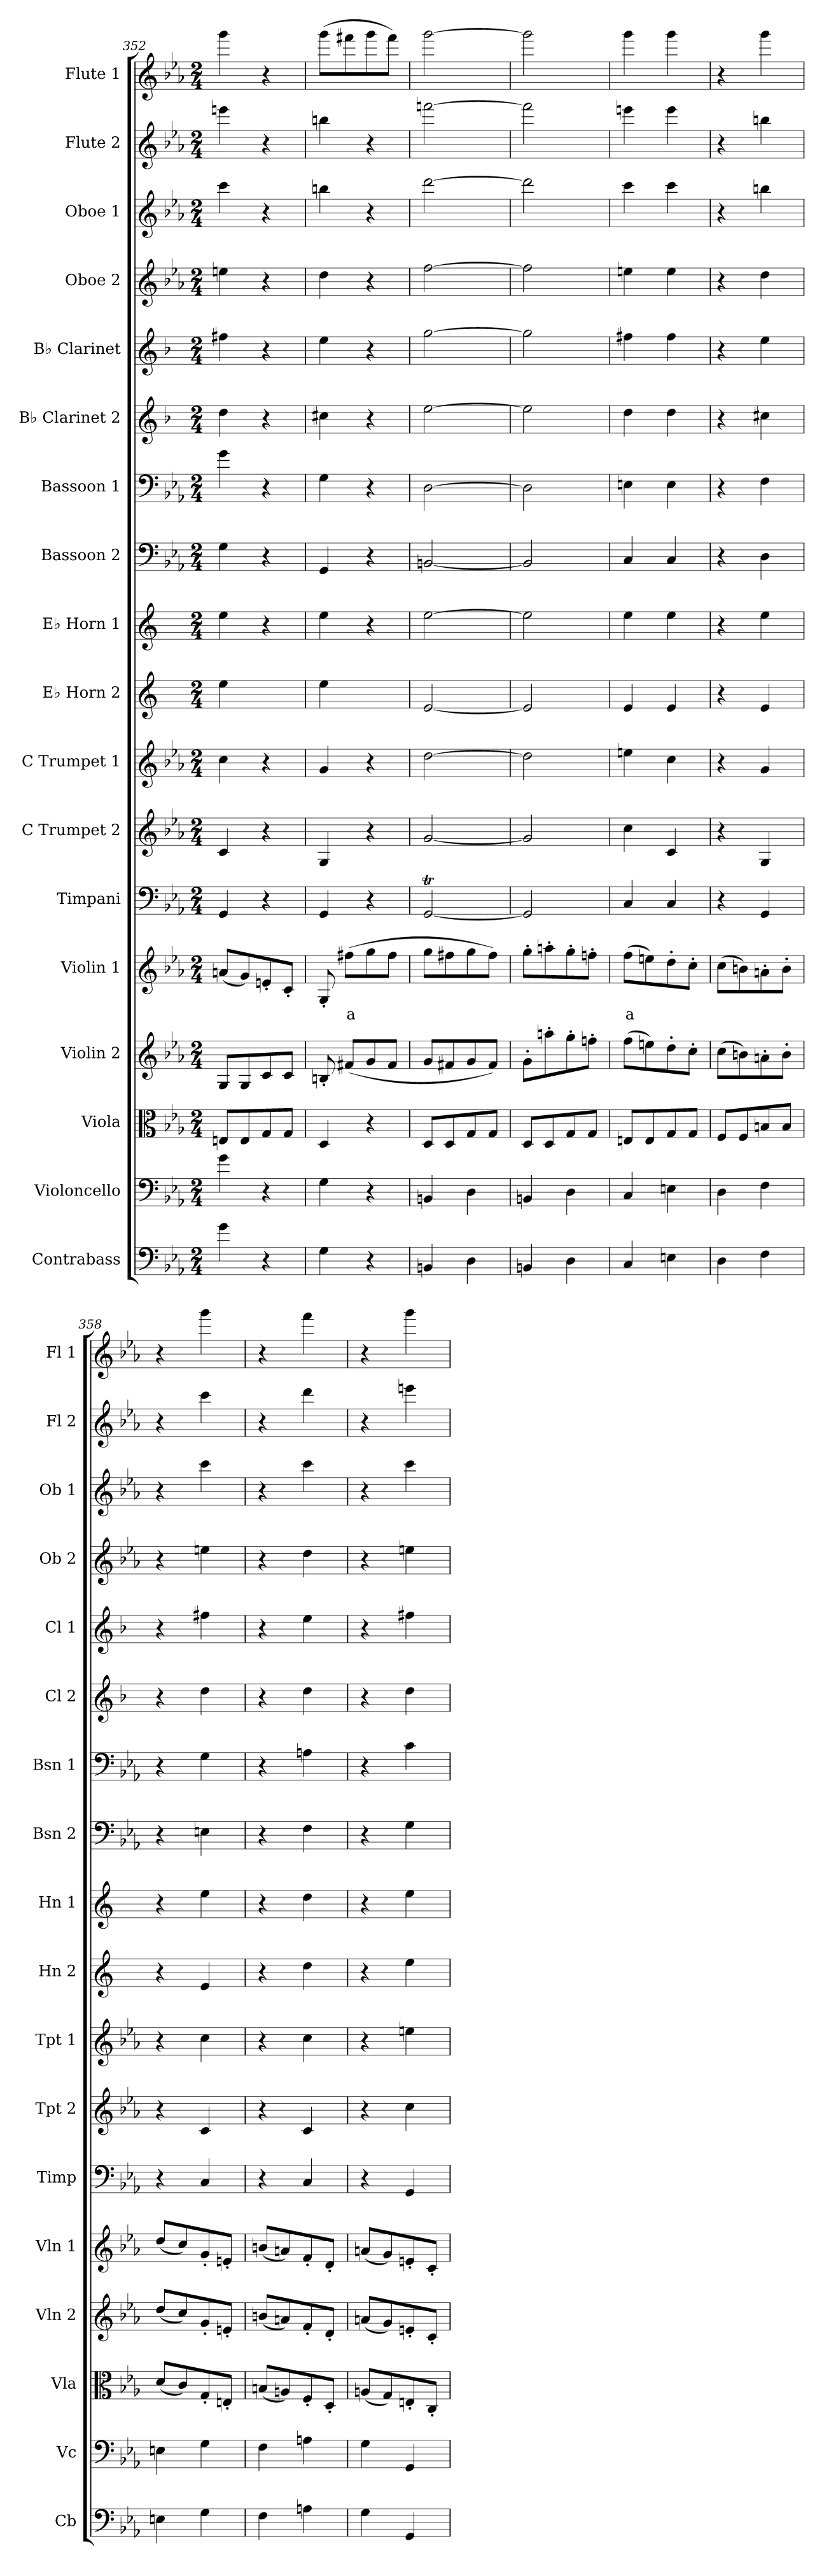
**kern	**kern	**kern	**kern	**kern	**text	**kern	**kern	**kern	**kern	**kern	**kern	**kern	**kern	**kern	**kern	**kern	**kern	**kern
*part18	*part17	*part16	*part15	*part14	*part14	*part13	*part12	*part11	*part10	*part9	*part8	*part7	*part6	*part5	*part4	*part3	*part2	*part1
*staff18	*staff17	*staff16	*staff15	*staff14	*staff14	*staff13	*staff12	*staff11	*staff10	*staff9	*staff8	*staff7	*staff6	*staff5	*staff4	*staff3	*staff2	*staff1
*I"Contrabass	*I"Violoncello	*I"Viola	*I"Violin 2	*I"Violin 1	*	*I"Timpani	*I"C Trumpet 2	*I"C Trumpet 1	*I"E♭ Horn 2	*I"E♭ Horn 1	*I"Bassoon 2	*I"Bassoon 1	*I"B♭ Clarinet 2	*I"B♭ Clarinet	*I"Oboe 2	*I"Oboe 1	*I"Flute 2	*I"Flute 1
*I'Cb	*I'Vc	*I'Vla	*I'Vln 2	*I'Vln 1	*	*I'Timp	*I'Tpt 2	*I'Tpt 1	*I'Hn 2	*I'Hn 1	*I'Bsn 2	*I'Bsn 1	*I'Cl 2	*I'Cl 1	*I'Ob 2	*I'Ob 1	*I'Fl 2	*I'Fl 1
*clefF4	*clefF4	*clefC3	*clefG2	*clefG2	*	*clefF4	*clefG2	*clefG2	*clefG2	*clefG2	*clefF4	*clefF4	*clefG2	*clefG2	*clefG2	*clefG2	*clefG2	*clefG2
*ITrd7c12	*	*	*	*	*	*	*	*	*ITrd5c9	*ITrd5c9	*	*	*ITrd1c2	*ITrd1c2	*	*	*	*
*k[b-e-a-]	*k[b-e-a-]	*k[b-e-a-]	*k[b-e-a-]	*k[b-e-a-]	*	*k[b-e-a-]	*k[b-e-a-]	*k[b-e-a-]	*k[b-e-a-]	*k[b-e-a-]	*k[b-e-a-]	*k[b-e-a-]	*k[b-e-a-]	*k[b-e-a-]	*k[b-e-a-]	*k[b-e-a-]	*k[b-e-a-]	*k[b-e-a-]
*M2/4	*M2/4	*M2/4	*M2/4	*M2/4	*	*M2/4	*M2/4	*M2/4	*M2/4	*M2/4	*M2/4	*M2/4	*M2/4	*M2/4	*M2/4	*M2/4	*M2/4	*M2/4
=352	=352	=352	=352	=352	=352	=352	=352	=352	=352	=352	=352	=352	=352	=352	=352	=352	=352	=352
4G\	4g\	8En/L	8G/L	(8an/L	.	4GG/	4c/	4cc\	4g\	4g\	4G\	4g\	4cc\	4een\	4een\	4ccc\	4eeen\	4ggg\
.	.	8E/	8G/	8g/)	.	.	.	.	.	.	.	.	.	.	.	.	.	.
4r	4r	8G/	8c/	8en'/	.	4r	4r	4r	4ryy	4r	4r	4r	4r	4r	4r	4r	4r	4r
.	.	8G/J	8c/J	8c'/J	.	.	.	.	.	.	.	.	.	.	.	.	.	.
=353	=353	=353	=353	=353	=353	=353	=353	=353	=353	=353	=353	=353	=353	=353	=353	=353	=353	=353
4GG\	4G\	4D/	8Bn'/	8G'/	.	4GG/	4G/	4g/	4g\	4g\	4GG/	4G\	4bn\	4dd\	4dd\	4bbn\	4bbn\	(8ggg\L
!	!	!	!	!	!LO:LY:b:color=#FF0000	!	!	!	!	!	!	!	!	!	!	!	!	!
.	.	.	(8f#X/L	(8ff#X\L	a	.	.	.	.	.	.	.	.	.	.	.	.	8fff#X\
4r	4r	4r	8g/	8gg\	.	4r	4r	4r	4ryy	4r	4r	4r	4r	4r	4r	4r	4r	8ggg\
.	.	.	8f#/J	8ff#\J	.	.	.	.	.	.	.	.	.	.	.	.	.	8fff#\J)
=354	=354	=354	=354	=354	=354	=354	=354	=354	=354	=354	=354	=354	=354	=354	=354	=354	=354	=354
4BBBn/	4BBn/	8D/L	8g/L	8gg\L	.	[2GGt/	[2g/	[2dd\	[2G/	[2g\	[2BBn/	[2D\	[2dd\	[2ff\	[2ff\	[2ddd\	[2fffn\	[2ggg\
.	.	8D/	8f#X/	8ff#X\	.	.	.	.	.	.	.	.	.	.	.	.	.	.
4DD\	4D\	8G/	8g/	8gg\	.	.	.	.	.	.	.	.	.	.	.	.	.	.
.	.	8G/J	8f#/J)	8ff#\J)	.	.	.	.	.	.	.	.	.	.	.	.	.	.
=355	=355	=355	=355	=355	=355	=355	=355	=355	=355	=355	=355	=355	=355	=355	=355	=355	=355	=355
4BBBn/	4BBn/	8D/L	8g'\L	8gg'\L	.	2GGTTT/]	2g/]	2dd\]	2G/]	2g\]	2BB/]	2D\]	2dd\]	2ff\]	2ff\]	2ddd\]	2fff\]	2ggg\]
.	.	8D/	8aan'\	8aan'\	.	.	.	.	.	.	.	.	.	.	.	.	.	.
4DD\	4D\	8G/	8gg'\	8gg'\	.	.	.	.	.	.	.	.	.	.	.	.	.	.
.	.	8G/J	8ffn'\J	8ffn'\J	.	.	.	.	.	.	.	.	.	.	.	.	.	.
=356	=356	=356	=356	=356	=356	=356	=356	=356	=356	=356	=356	=356	=356	=356	=356	=356	=356	=356
!	!	!	!	!	!LO:LY:b:color=#FF0000	!	!	!	!	!	!	!	!	!	!	!	!	!
4CC/	4C/	8En/L	(8ff\L	(8ff\L	a	4C/	4cc\	4een\	4G/	4g\	4C/	4En\	4cc\	4een\	4een\	4ccc\	4eeen\	4ggg\
.	.	8E/	8een\)	8een\)	.	.	.	.	.	.	.	.	.	.	.	.	.	.
4EEn\	4En\	8G/	8dd'\	8dd'\	.	4C/	4c/	4cc\	4G/	4g\	4C/	4E\	4cc\	4ee\	4ee\	4ccc\	4eee\	4ggg\
.	.	8G/J	8cc'\J	8cc'\J	.	.	.	.	.	.	.	.	.	.	.	.	.	.
=357	=357	=357	=357	=357	=357	=357	=357	=357	=357	=357	=357	=357	=357	=357	=357	=357	=357	=357
4DD\	4D\	8F/L	(8cc\L	(8cc\L	.	4r	4r	4r	4r	4r	4r	4r	4r	4r	4r	4r	4r	4r
.	.	8F/	8bn\)	8bn\)	.	.	.	.	.	.	.	.	.	.	.	.	.	.
4FF\	4F\	8Bn/	8an'\	8an'\	.	4GG/	4G/	4g/	4G/	4g\	4D\	4F\	4bn\	4dd\	4dd\	4bbn\	4bbn\	4ggg\
.	.	8B/J	8b'\J	8b'\J	.	.	.	.	.	.	.	.	.	.	.	.	.	.
=358	=358	=358	=358	=358	=358	=358	=358	=358	=358	=358	=358	=358	=358	=358	=358	=358	=358	=358
4EEn\	4En\	(8d/L	(8dd/L	(8dd/L	.	4r	4r	4r	4r	4r	4r	4r	4r	4r	4r	4r	4r	4r
.	.	8c/)	8cc/)	8cc/)	.	.	.	.	.	.	.	.	.	.	.	.	.	.
4GG\	4G\	8G'/	8g'/	8g'/	.	4C/	4c/	4cc\	4G/	4g\	4En\	4G\	4cc\	4een\	4een\	4ccc\	4ccc\	4ggg\
.	.	8En'/J	8en'/J	8en'/J	.	.	.	.	.	.	.	.	.	.	.	.	.	.
!!LO:PB:g=z
=359	=359	=359	=359	=359	=359	=359	=359	=359	=359	=359	=359	=359	=359	=359	=359	=359	=359	=359
4FF\	4F\	(8Bn/L	(8bn/L	(8bn/L	.	4r	4r	4r	4r	4r	4r	4r	4r	4r	4r	4r	4r	4r
.	.	8An/)	8an/)	8an/)	.	.	.	.	.	.	.	.	.	.	.	.	.	.
4AAn\	4An\	8F'/	8f'/	8f'/	.	4C/	4c/	4cc\	4f\	4f\	4F\	4An\	4cc\	4dd\	4dd\	4ccc\	4ddd\	4fff\
.	.	8D'/J	8d'/J	8d'/J	.	.	.	.	.	.	.	.	.	.	.	.	.	.
=360	=360	=360	=360	=360	=360	=360	=360	=360	=360	=360	=360	=360	=360	=360	=360	=360	=360	=360
4GG\	4G\	(8An/L	(8an/L	(8an/L	.	4r	4r	4r	4r	4r	4r	4r	4r	4r	4r	4r	4r	4r
.	.	8G/)	8g/)	8g/)	.	.	.	.	.	.	.	.	.	.	.	.	.	.
4GGG/	4GG/	8En'/	8en'/	8en'/	.	4GG/	4cc\	4een\	4g\	4g\	4G\	4c\	4cc\	4een\	4een\	4ccc\	4eeen\	4ggg\
.	.	8C'/J	8c'/J	8c'/J	.	.	.	.	.	.	.	.	.	.	.	.	.	.
=	=	=	=	=	=	=	=	=	=	=	=	=	=	=	=	=	=	=
*-	*-	*-	*-	*-	*-	*-	*-	*-	*-	*-	*-	*-	*-	*-	*-	*-	*-	*-
